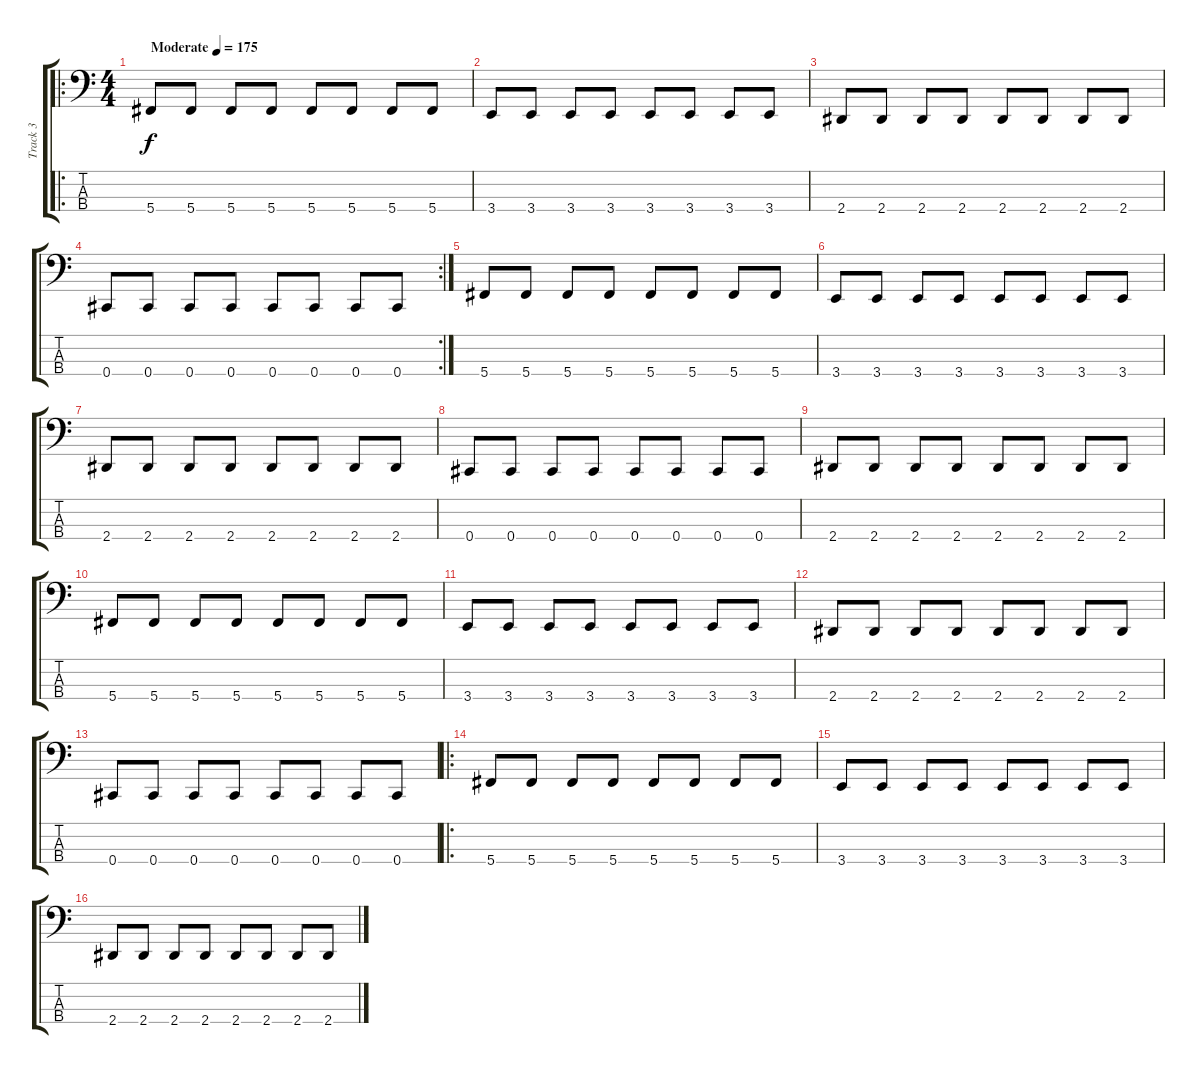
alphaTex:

\track ("Track 3" "Track 3") {instrument electricbassfinger}
\staff {score tabs}
\tuning (Gb2 Db2 Ab1 Db1) {hide}
\ro
\ts (4 4)
\tempo (175 "Moderate")
\clef f4
\ks c
5.4.8{dy f instrument electricbassfinger} 5.4.8 5.4.8 5.4.8 5.4.8 5.4.8 5.4.8 5.4.8 |
3.4.8 3.4.8 3.4.8 3.4.8 3.4.8 3.4.8 3.4.8 3.4.8 |
2.4.8 2.4.8 2.4.8 2.4.8 2.4.8 2.4.8 2.4.8 2.4.8 |
\rc 2
0.4.8 0.4.8 0.4.8 0.4.8 0.4.8 0.4.8 0.4.8 0.4.8 |
5.4.8 5.4.8 5.4.8 5.4.8 5.4.8 5.4.8 5.4.8 5.4.8 |
3.4.8 3.4.8 3.4.8 3.4.8 3.4.8 3.4.8 3.4.8 3.4.8 |
2.4.8 2.4.8 2.4.8 2.4.8 2.4.8 2.4.8 2.4.8 2.4.8 |
0.4.8 0.4.8 0.4.8 0.4.8 0.4.8 0.4.8 0.4.8 0.4.8 |
2.4.8 2.4.8 2.4.8 2.4.8 2.4.8 2.4.8 2.4.8 2.4.8 |
5.4.8 5.4.8 5.4.8 5.4.8 5.4.8 5.4.8 5.4.8 5.4.8 |
3.4.8 3.4.8 3.4.8 3.4.8 3.4.8 3.4.8 3.4.8 3.4.8 |
2.4.8 2.4.8 2.4.8 2.4.8 2.4.8 2.4.8 2.4.8 2.4.8 |
0.4.8 0.4.8 0.4.8 0.4.8 0.4.8 0.4.8 0.4.8 0.4.8 |
\ro
5.4.8 5.4.8 5.4.8 5.4.8 5.4.8 5.4.8 5.4.8 5.4.8 |
3.4.8 3.4.8 3.4.8 3.4.8 3.4.8 3.4.8 3.4.8 3.4.8 |
2.4.8 2.4.8 2.4.8 2.4.8 2.4.8 2.4.8 2.4.8 2.4.8
